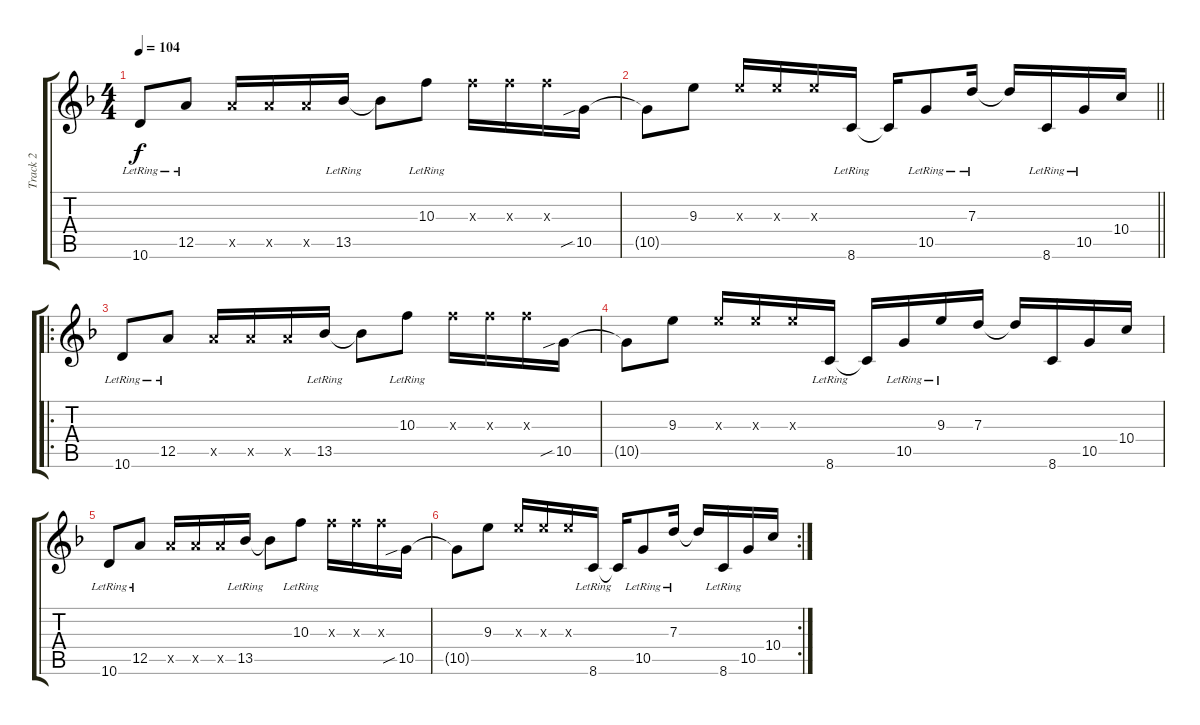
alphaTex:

\track ("Track 2" "Track 2") {instrument electricguitarjazz}
\staff {score tabs}
\tuning (E4 B3 G3 D3 A2 E2) {hide}
\ts (4 4)
\tempo 104
\clef g2
\ks dminor
10.6{lr}.8{dy f} 12.5{lr}.8 12.5{x}.16 12.5{x}.16 12.5{x}.16 13.5{lr}.16 13.5{t}.8 10.3{lr}.8 10.3{x}.16 10.3{x}.16 10.3{x}.16 10.5{sib}.16 |
\barLineRight lightlight
10.5{t}.8 9.3.8 9.3{x}.16 9.3{x}.16 9.3{x}.16 8.6{lr}.16 8.6{t}.16 10.5{lr}.8 7.3{lr}.16 7.3{t}.16 8.6{lr}.16 10.5{lr}.16 10.4.16 |
\ro
10.6{lr}.8 12.5{lr}.8 12.5{x}.16 12.5{x}.16 12.5{x}.16 13.5{lr}.16 13.5{t}.8 10.3{lr}.8 10.3{x}.16 10.3{x}.16 10.3{x}.16 10.5{sib}.16 |
10.5{t}.8 9.3.8 9.3{x}.16 9.3{x}.16 9.3{x}.16 8.6{lr}.16 8.6{t}.16 10.5{lr}.16 9.3{lr}.16 7.3.16 7.3{t}.16 8.6.16 10.5.16 10.4.16 |
10.6{lr}.8 12.5{lr}.8 12.5{x}.16 12.5{x}.16 12.5{x}.16 13.5{lr}.16 13.5{t}.8 10.3{lr}.8 10.3{x}.16 10.3{x}.16 10.3{x}.16 10.5{sib}.16 |
\rc 2
10.5{t}.8 9.3.8 9.3{x}.16 9.3{x}.16 9.3{x}.16 8.6{lr}.16 8.6{t}.16 10.5{lr}.8 7.3{lr}.16 7.3{t}.16 8.6{lr}.16 10.5{lr}.16 10.4.16
